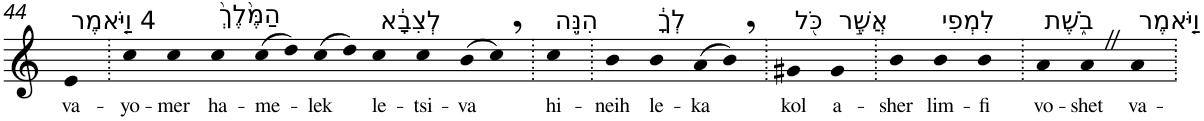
**kern	**text
*part1	*part1
*staff1	*staff1
*I"Piano	*
*I'Pno	*
!!LO:PB:g=z
*clefG2	*
*k[]	*
=44	=44
!LO:TX:a:t=4 וַיֹּ֤אמֶר	!
!	!LO:LY:b
4e	va-
=45.	=45.
!	!LO:LY:b
4cc	-yo-
!	!LO:LY:b
4cc	-mer
!LO:TX:a:t=הַמֶּ֙לֶךְ֙	!
!	!LO:LY:b
4cc	ha-
!	!LO:LY:b
(>8cc	-me-
8dd)	.
!	!LO:LY:b
(>8cc	-lek
8dd)	.
!LO:TX:a:t=לְצִבָ֔א	!
!	!LO:LY:b
4cc	le-
!	!LO:LY:b
4cc	-tsi-
!	!LO:LY:b
(>8b	-va
8cc,)	.
=46.	=46.
!LO:TX:a:t=הִנֵּ֣ה	!
!	!LO:LY:b
4cc	hi-
=47.	=47.
!	!LO:LY:b
4b	-neih
!LO:TX:a:t=לְךָ֔	!
!	!LO:LY:b
4b	le-
!	!LO:LY:b
(>8a	-ka
8b,)	.
=48.	=48.
!LO:TX:a:t=כֹּ֖ל	!
!	!LO:LY:b
4g#X	kol
!LO:TX:a:t=אֲשֶׁ֣ר	!
!	!LO:LY:b
4g#	a-
=49.	=49.
!	!LO:LY:b
4b	-sher
!LO:TX:a:t=לִמְפִי	!
!	!LO:LY:b
4b	lim-
!	!LO:LY:b
4b	-fi
=50.	=50.
!LO:TX:a:t=בֹ֑שֶׁת	!
!	!LO:LY:b
4a	vo-
!	!LO:LY:b
4aZ	-shet
!LO:TX:a:t=וַיֹּ֤אמֶר	!
!	!LO:LY:b
4a	va-
=.	=.
*-	*-
